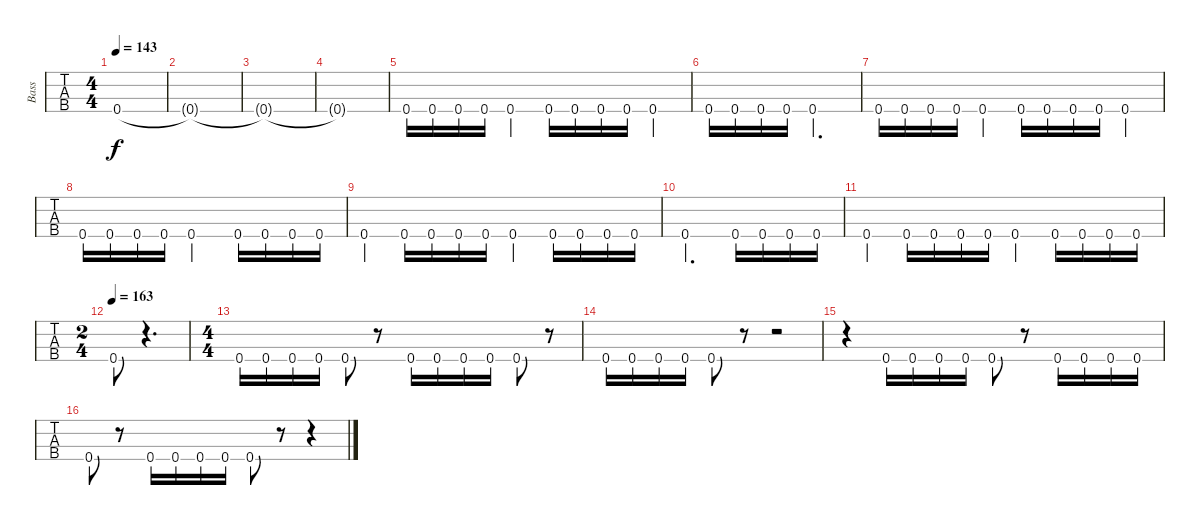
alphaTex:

\track ("Bass" "Bass") {instrument electricbasspick}
\staff {tabs}
\tuning (F2 C2 G1 C1) {hide}
\ts (4 4)
\tempo 143
\clef f4
\ks c
0.4{t}.1{dy f} |
0.4{t}.1 |
0.4{t}.1 |
0.4{t}.1 |
0.4.16 0.4.16 0.4.16 0.4.16 0.4.4 0.4.16 0.4.16 0.4.16 0.4.16 0.4.4 |
0.4.16 0.4.16 0.4.16 0.4.16 0.4.2{d} |
0.4.16 0.4.16 0.4.16 0.4.16 0.4.4 0.4.16 0.4.16 0.4.16 0.4.16 0.4.4 |
0.4.16 0.4.16 0.4.16 0.4.16 0.4.2 0.4.16 0.4.16 0.4.16 0.4.16 |
0.4.4 0.4.16 0.4.16 0.4.16 0.4.16 0.4.4 0.4.16 0.4.16 0.4.16 0.4.16 |
0.4.2{d} 0.4.16 0.4.16 0.4.16 0.4.16 |
0.4.4 0.4.16 0.4.16 0.4.16 0.4.16 0.4.4 0.4.16 0.4.16 0.4.16 0.4.16 |
\ts (2 4)
\tempo 163
0.4.8 r.4{d} |
\ts (4 4)
0.4.16 0.4.16 0.4.16 0.4.16 0.4.8 r.8 0.4.16 0.4.16 0.4.16 0.4.16 0.4.8 r.8 |
0.4.16 0.4.16 0.4.16 0.4.16 0.4.8 r.8 r.2 |
r.4 0.4.16 0.4.16 0.4.16 0.4.16 0.4.8 r.8 0.4.16 0.4.16 0.4.16 0.4.16 |
0.4.8 r.8 0.4.16 0.4.16 0.4.16 0.4.16 0.4.8 r.8 r.4
